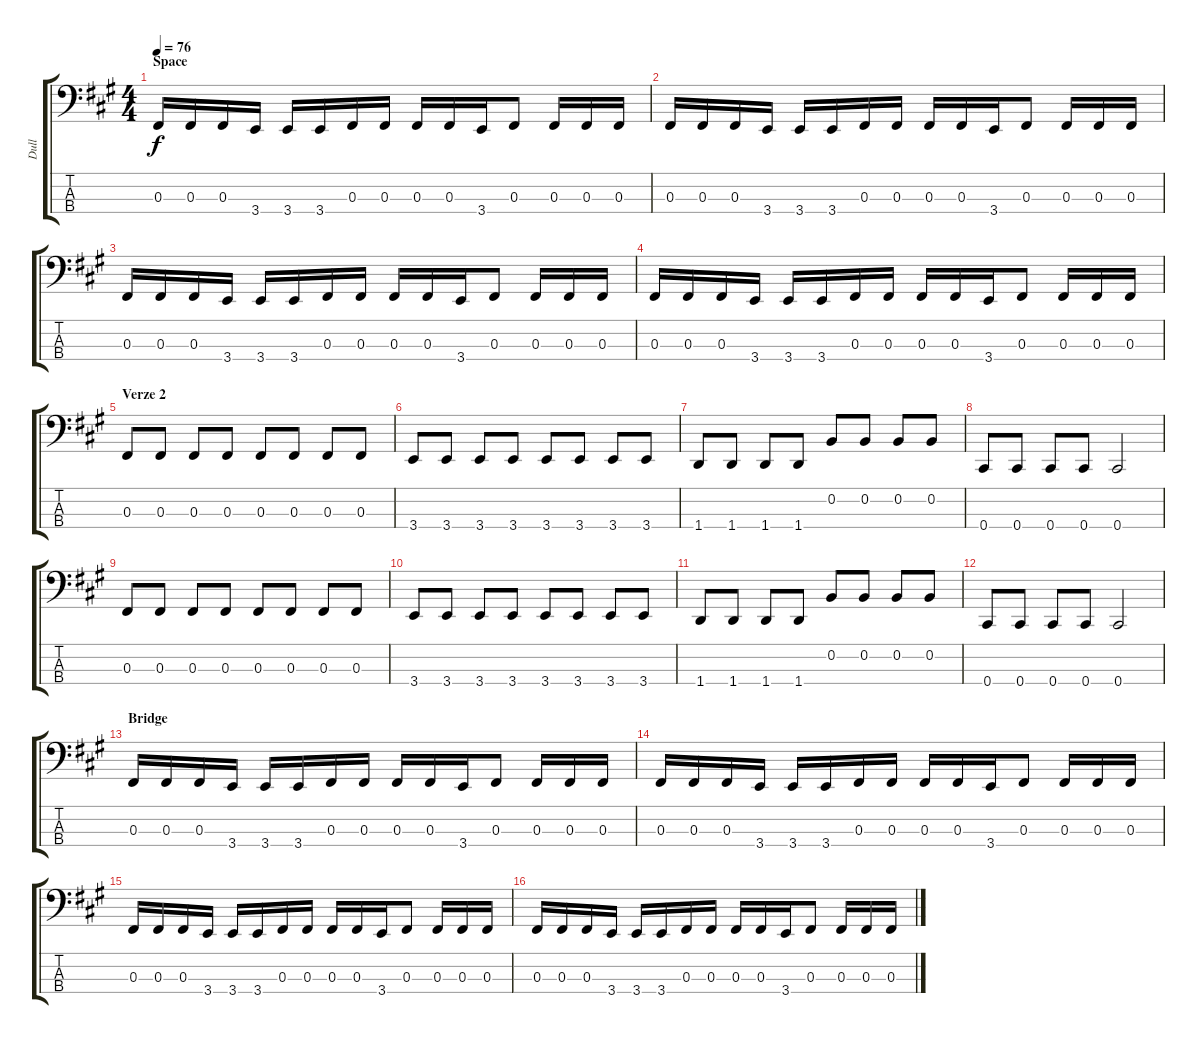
\track ("Dull" "Dull") {instrument electricbassfinger}
\staff {score tabs}
\tuning (E2 B1 Gb1 Db1) {hide}
\ts (4 4)
\section ("" "Space")
\tempo 76
\clef f4
\ks a
0.3.16{dy f} 0.3.16 0.3.16 3.4.16 3.4.16 3.4.16 0.3.16 0.3.16 0.3.16 0.3.16 3.4.16 0.3.8 0.3.16 0.3.16 0.3.16 |
0.3.16 0.3.16 0.3.16 3.4.16 3.4.16 3.4.16 0.3.16 0.3.16 0.3.16 0.3.16 3.4.16 0.3.8 0.3.16 0.3.16 0.3.16 |
0.3.16 0.3.16 0.3.16 3.4.16 3.4.16 3.4.16 0.3.16 0.3.16 0.3.16 0.3.16 3.4.16 0.3.8 0.3.16 0.3.16 0.3.16 |
0.3.16 0.3.16 0.3.16 3.4.16 3.4.16 3.4.16 0.3.16 0.3.16 0.3.16 0.3.16 3.4.16 0.3.8 0.3.16 0.3.16 0.3.16 |
\section ("" "Verze 2")
0.3.8 0.3.8 0.3.8 0.3.8 0.3.8 0.3.8 0.3.8 0.3.8 |
3.4.8 3.4.8 3.4.8 3.4.8 3.4.8 3.4.8 3.4.8 3.4.8 |
1.4.8 1.4.8 1.4.8 1.4.8 0.2.8 0.2.8 0.2.8 0.2.8 |
0.4.8 0.4.8 0.4.8 0.4.8 0.4.2 |
0.3.8 0.3.8 0.3.8 0.3.8 0.3.8 0.3.8 0.3.8 0.3.8 |
3.4.8 3.4.8 3.4.8 3.4.8 3.4.8 3.4.8 3.4.8 3.4.8 |
1.4.8 1.4.8 1.4.8 1.4.8 0.2.8 0.2.8 0.2.8 0.2.8 |
0.4.8 0.4.8 0.4.8 0.4.8 0.4.2 |
\section ("" "Bridge")
0.3.16 0.3.16 0.3.16 3.4.16 3.4.16 3.4.16 0.3.16 0.3.16 0.3.16 0.3.16 3.4.16 0.3.8 0.3.16 0.3.16 0.3.16 |
0.3.16 0.3.16 0.3.16 3.4.16 3.4.16 3.4.16 0.3.16 0.3.16 0.3.16 0.3.16 3.4.16 0.3.8 0.3.16 0.3.16 0.3.16 |
0.3.16 0.3.16 0.3.16 3.4.16 3.4.16 3.4.16 0.3.16 0.3.16 0.3.16 0.3.16 3.4.16 0.3.8 0.3.16 0.3.16 0.3.16 |
0.3.16 0.3.16 0.3.16 3.4.16 3.4.16 3.4.16 0.3.16 0.3.16 0.3.16 0.3.16 3.4.16 0.3.8 0.3.16 0.3.16 0.3.16
